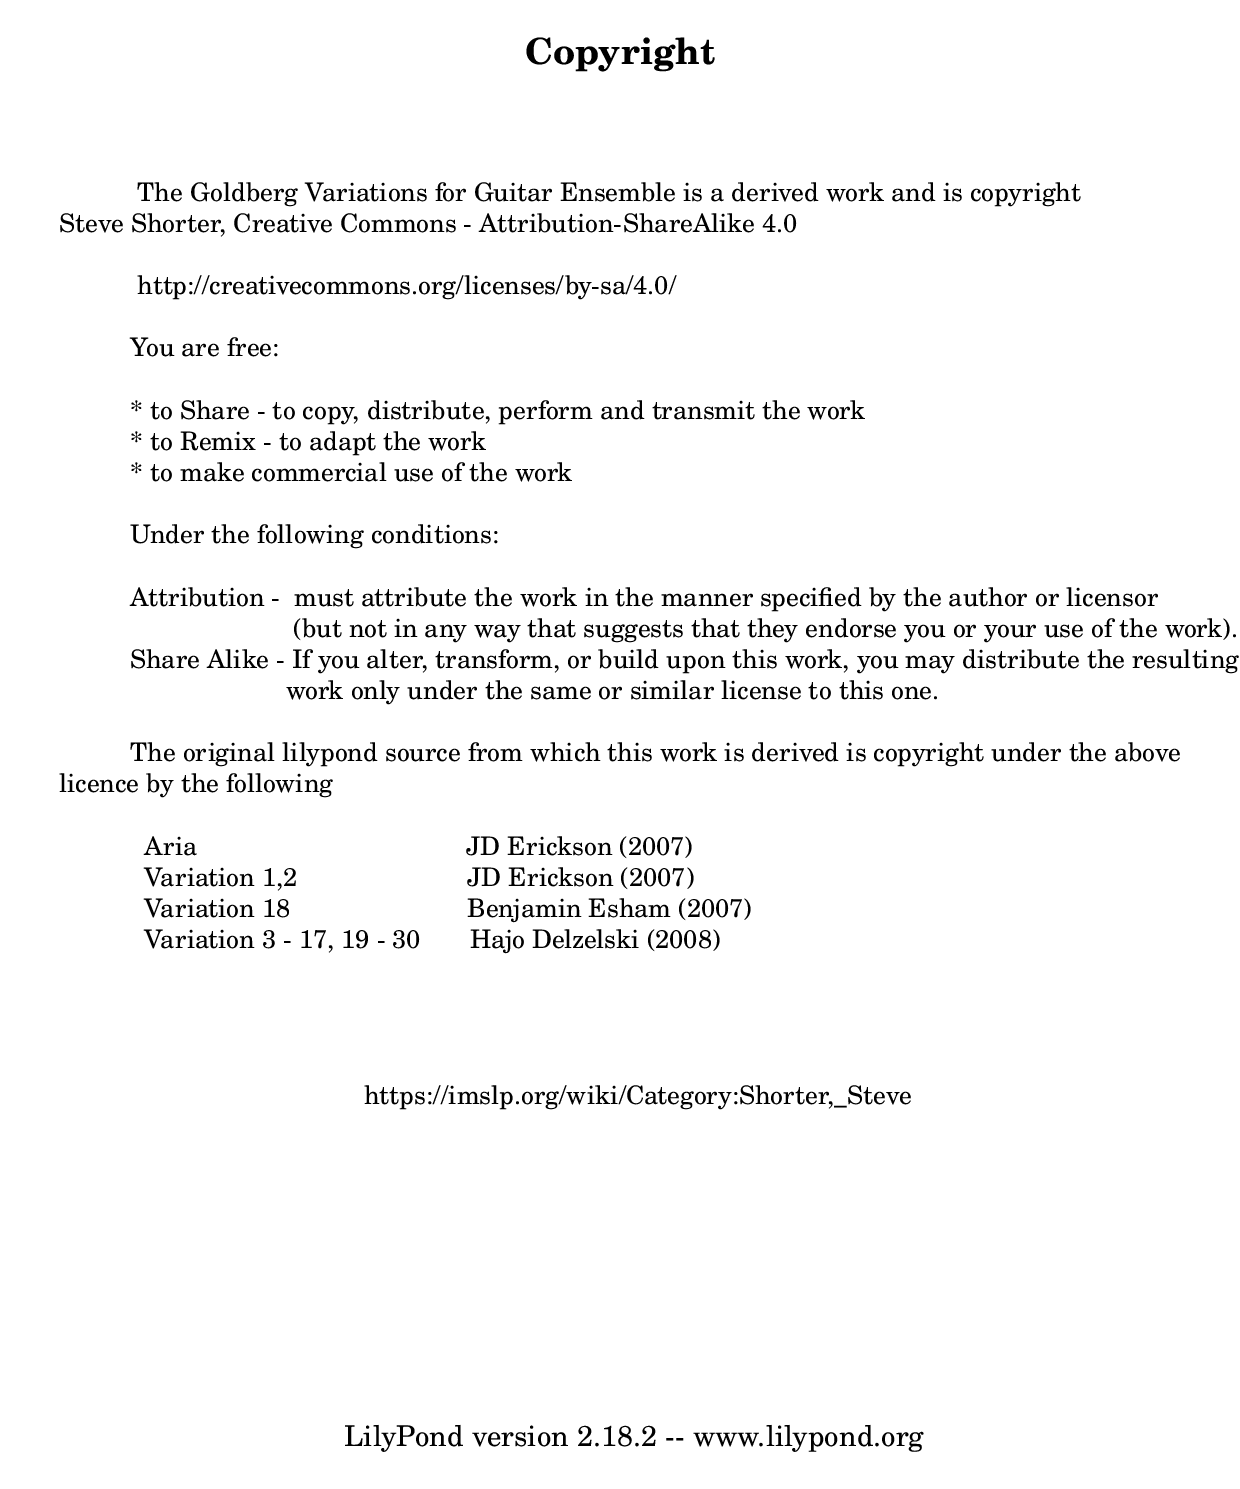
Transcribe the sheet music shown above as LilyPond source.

\version "2.18.2"

\bookpart {

    \paper { print-page-number = ##t }

    \header { title = "Copyright" }

    \tocItem \markup { Copyright }

    \markup { \column { 
	" "
	" "
	" "
	\fontsize #1 {

	" "
	"           The Goldberg Variations for Guitar Ensemble is a derived work and is copyright"
        "Steve Shorter, Creative Commons - Attribution-ShareAlike 4.0"
	" "
	"           http://creativecommons.org/licenses/by-sa/4.0/"
	" "
	"          You are free:"
	" "
	"          * to Share - to copy, distribute, perform and transmit the work"
	"          * to Remix - to adapt the work"
	"          * to make commercial use of the work"
	" "
	"          Under the following conditions:"
	" "
	"          Attribution -  must attribute the work in the manner specified by the author or licensor"
        "                                 (but not in any way that suggests that they endorse you or your use of the work)."
	"          Share Alike - If you alter, transform, or build upon this work, you may distribute the resulting"
        "                                work only under the same or similar license to this one."
	" "
	"          The original lilypond source from which this work is derived is copyright under the above"
        "licence by the following"
	" "
	"            Aria                                      JD Erickson (2007)"
	"            Variation 1,2                        JD Erickson (2007)"
	"            Variation 18                         Benjamin Esham (2007)"
	"            Variation 3 - 17, 19 - 30       Hajo Delzelski (2008)"
	" "
	" "
	" "
	" "
	"                                           https://imslp.org/wiki/Category:Shorter,_Steve  "
	" "
	" "
	" "
	" "
	" "
	" "
	" "
	" "
	" "
	" "
          \fontsize #1 { "                                   LilyPond version 2.18.2 -- www.lilypond.org" }
	" "
	" "
	" "
	}
       }
    }
}
